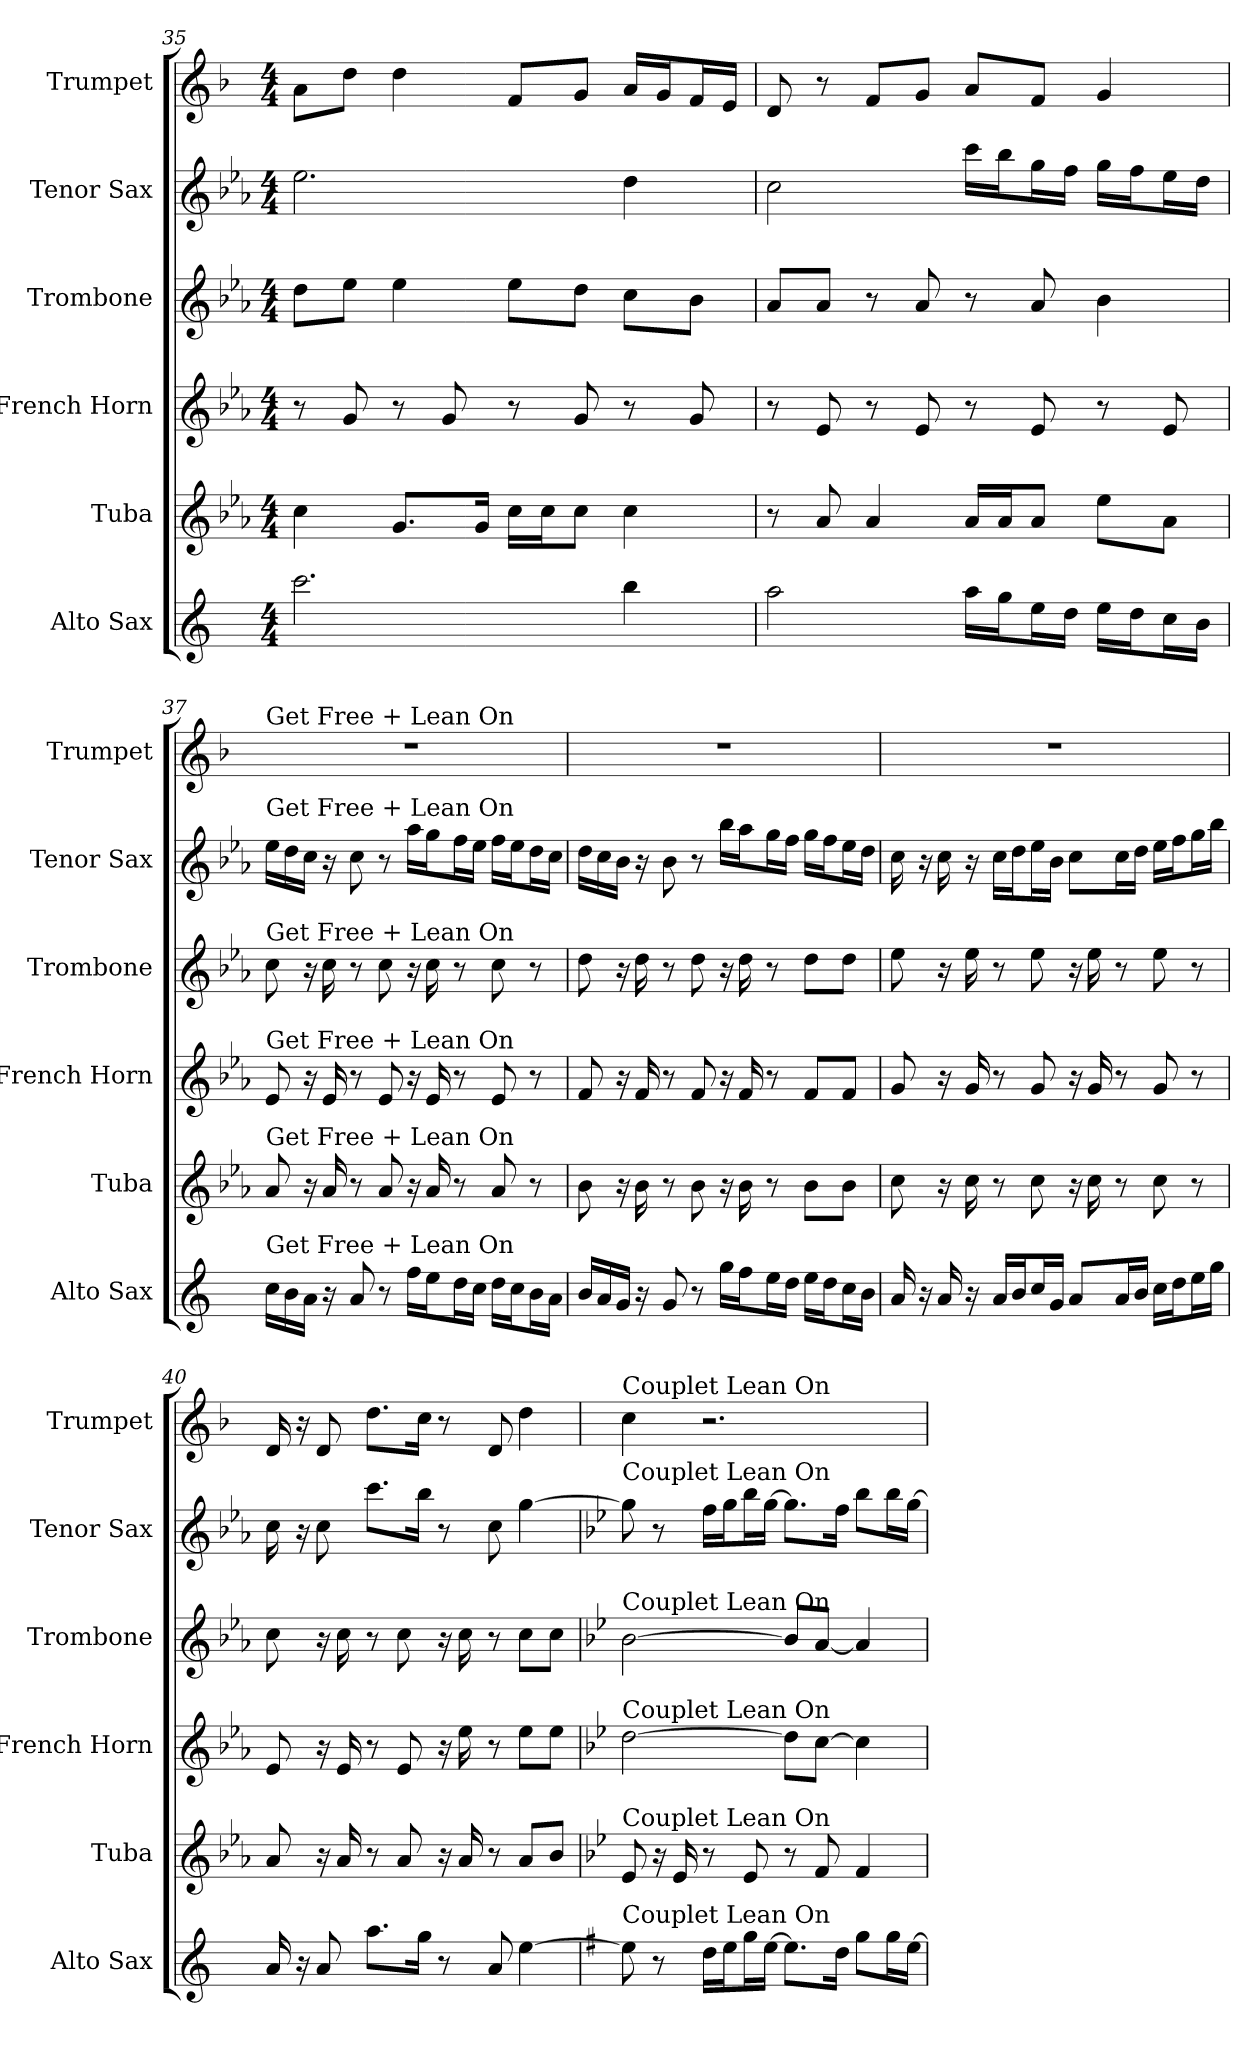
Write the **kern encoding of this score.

**kern	**kern	**kern	**kern	**kern	**kern
*part6	*part5	*part4	*part3	*part2	*part1
*staff6	*staff5	*staff4	*staff3	*staff2	*staff1
*I"Alto Sax	*I"Tuba	*I"French Horn	*I"Trombone	*I"Tenor Sax	*I"Trumpet
*I'Alto Sax	*I'Tuba	*I'French Horn	*I'Trombone	*I'Tenor Sax	*I'Trumpet
*clefG2	*clefG2	*clefG2	*clefG2	*clefG2	*clefG2
*ITrd5c9	*ITrd15c26	*ITrd8c14	*ITrd8c14	*ITrd8c14	*ITrd1c2
*k[b-e-a-]	*k[b-e-a-]	*k[b-e-a-]	*k[b-e-a-]	*k[b-e-a-]	*k[b-e-a-]
*M4/4	*M4/4	*M4/4	*M4/4	*M4/4	*M4/4
=35	=35	=35	=35	=35	=35
2.ee-	4C	8r	8dL	2.e-	8gL
.	.	8G	8e-J	.	8ccJ
.	8.GGL	8r	4e-	.	4cc
.	.	8G	.	.	.
.	16GGJk	.	.	.	.
.	16CLL	8r	8e-L	.	8e-L
.	16CJ	.	.	.	.
.	8CJ	8G	8dJ	.	8fJ
4dd	4C	8r	8cL	4d	16gLL
.	.	.	.	.	16fJ
.	.	8G	8B-J	.	16e-L
.	.	.	.	.	16dJJ
=36	=36	=36	=36	=36	=36
2cc	8r	8r	8A-L	2c	8c
.	8AA-	8E-	8A-J	.	8r
.	4AA-	8r	8r	.	8e-L
.	.	8E-	8A-	.	8fJ
16ccLL	16AA-LL	8r	8r	16ccLL	8gL
16b-J	16AA-J	.	.	16b-J	.
16gL	8AA-J	8E-	8A-	16gL	8e-J
16fJJ	.	.	.	16fJJ	.
16gLL	8E-L	8r	4B-	16gLL	4f
16fJ	.	.	.	16fJ	.
16e-L	8AA-J	8E-	.	16e-L	.
16dJJ	.	.	.	16dJJ	.
=37	=37	=37	=37	=37	=37
!	!	!	!	!	!LO:TX:a:t=Get Free + Lean On
!	!	!	!	!LO:TX:a:t=Get Free + Lean On	!
!	!	!	!LO:TX:a:t=Get Free + Lean On	!	!
!	!	!LO:TX:a:t=Get Free + Lean On	!	!	!
!	!LO:TX:a:t=Get Free + Lean On	!	!	!	!
!LO:TX:a:t=Get Free + Lean On	!	!	!	!	!
16e-LL	8AA-	8E-	8c	16e-LL	1r
16d	.	.	.	16d	.
16cJJ	16r	16r	16r	16cJJ	.
16r	16AA-	16E-	16c	16r	.
8c	8r	8r	8r	8c	.
8r	8AA-	8E-	8c	8r	.
16a-LL	16r	16r	16r	16a-LL	.
16gJ	16AA-	16E-	16c	16gJ	.
16fL	8r	8r	8r	16fL	.
16e-JJ	.	.	.	16e-JJ	.
16fLL	8AA-	8E-	8c	16fLL	.
16e-J	.	.	.	16e-J	.
16dL	8r	8r	8r	16dL	.
16cJJ	.	.	.	16cJJ	.
=38	=38	=38	=38	=38	=38
16dLL	8BB-	8F	8d	16dLL	1r
16c	.	.	.	16c	.
16B-JJ	16r	16r	16r	16B-JJ	.
16r	16BB-	16F	16d	16r	.
8B-	8r	8r	8r	8B-	.
8r	8BB-	8F	8d	8r	.
16b-LL	16r	16r	16r	16b-LL	.
16a-J	16BB-	16F	16d	16a-J	.
16gL	8r	8r	8r	16gL	.
16fJJ	.	.	.	16fJJ	.
16gLL	8BB-L	8FL	8dL	16gLL	.
16fJ	.	.	.	16fJ	.
16e-L	8BB-J	8FJ	8dJ	16e-L	.
16dJJ	.	.	.	16dJJ	.
=39	=39	=39	=39	=39	=39
16c	8C	8G	8e-	16c	1r
16r	.	.	.	16r	.
16c	16r	16r	16r	16c	.
16r	16C	16G	16e-	16r	.
16cLL	8r	8r	8r	16cLL	.
16dJ	.	.	.	16dJ	.
16e-L	8C	8G	8e-	16e-L	.
16B-JJ	.	.	.	16B-JJ	.
8cL	16r	16r	16r	8cL	.
.	16C	16G	16e-	.	.
16cL	8r	8r	8r	16cL	.
16dJJ	.	.	.	16dJJ	.
16e-LL	8C	8G	8e-	16e-LL	.
16fJ	.	.	.	16fJ	.
16gL	8r	8r	8r	16gL	.
16b-JJ	.	.	.	16b-JJ	.
=40	=40	=40	=40	=40	=40
16c	8AA-	8E-	8c	16c	16c
16r	.	.	.	16r	16r
8c	16r	16r	16r	8c	8c
.	16AA-	16E-	16c	.	.
8.ccL	8r	8r	8r	8.ccL	8.ccL
.	8AA-	8E-	8c	.	.
16b-Jk	.	.	.	16b-Jk	16b-Jk
8r	16r	16r	16r	8r	8r
.	16AA-	16e-	16c	.	.
8c	8r	8r	8r	8c	8c
[4g	8AA-L	8e-L	8cL	[4g	4cc
.	8BB-J	8e-J	8cJ	.	.
=41	=41	=41	=41	=41	=41
*k[b-e-]	*k[b-e-]	*k[b-e-]	*k[b-e-]	*k[b-e-]	*k[b-e-]
!	!	!	!	!	!LO:TX:a:t=Couplet Lean On
!	!	!	!	!LO:TX:a:t=Couplet Lean On	!
!	!	!	!LO:TX:a:t=Couplet Lean On	!	!
!	!	!LO:TX:a:t=Couplet Lean On	!	!	!
!	!LO:TX:a:t=Couplet Lean On	!	!	!	!
!LO:TX:a:t=Couplet Lean On	!	!	!	!	!
8g]	8EE-	[2d	[2B-	8g]	4b-
8r	16r	.	.	8r	.
.	16EE-	.	.	.	.
16fLL	8r	.	.	16fLL	2.r
16gJ	.	.	.	16gJ	.
16b-L	8EE-	.	.	16b-L	.
[16gJJ	.	.	.	[16gJJ	.
8.gL]	8r	8dL]	8B-L]	8.gL]	.
.	8FF	[8cJ	[8AJ	.	.
16fJk	.	.	.	16fJk	.
8b-L	4FF	4c]	4A]	8b-L	.
16b-L	.	.	.	16b-L	.
[16gJJ	.	.	.	[16gJJ	.
=	=	=	=	=	=
*-	*-	*-	*-	*-	*-
